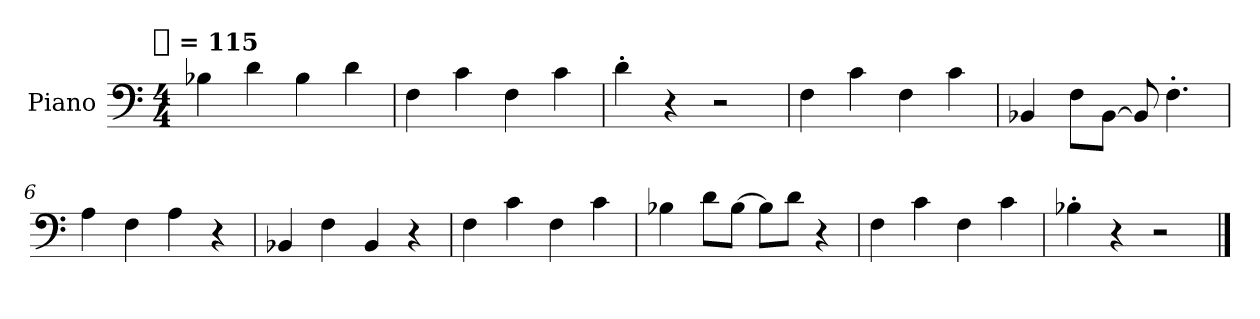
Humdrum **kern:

**kern
*part1
*staff1
*I"Piano
*I'Pno.
*clefF4
!!LO:TX:omd:t=[quarter] = 115
*M4/4
*MM115
=1
4B-X
4d
4B-
4d
=2
4F
4c
4F
4c
=3
4d'
4r
2r
=4
4F
4c
4F
4c
=5
4BB-X
8FL
[8BB-J
8BB-]
4.F'
=6
4A
4F
4A
4r
!!LO:LB:g=z
=7
4BB-X
4F
4BB-
4r
=8
4F
4c
4F
4c
=9
4B-X
8dL
[8B-J
8B-L]
8dJ
4r
=10
4F
4c
4F
4c
=11
4B-X'
4r
2r
==
*-
